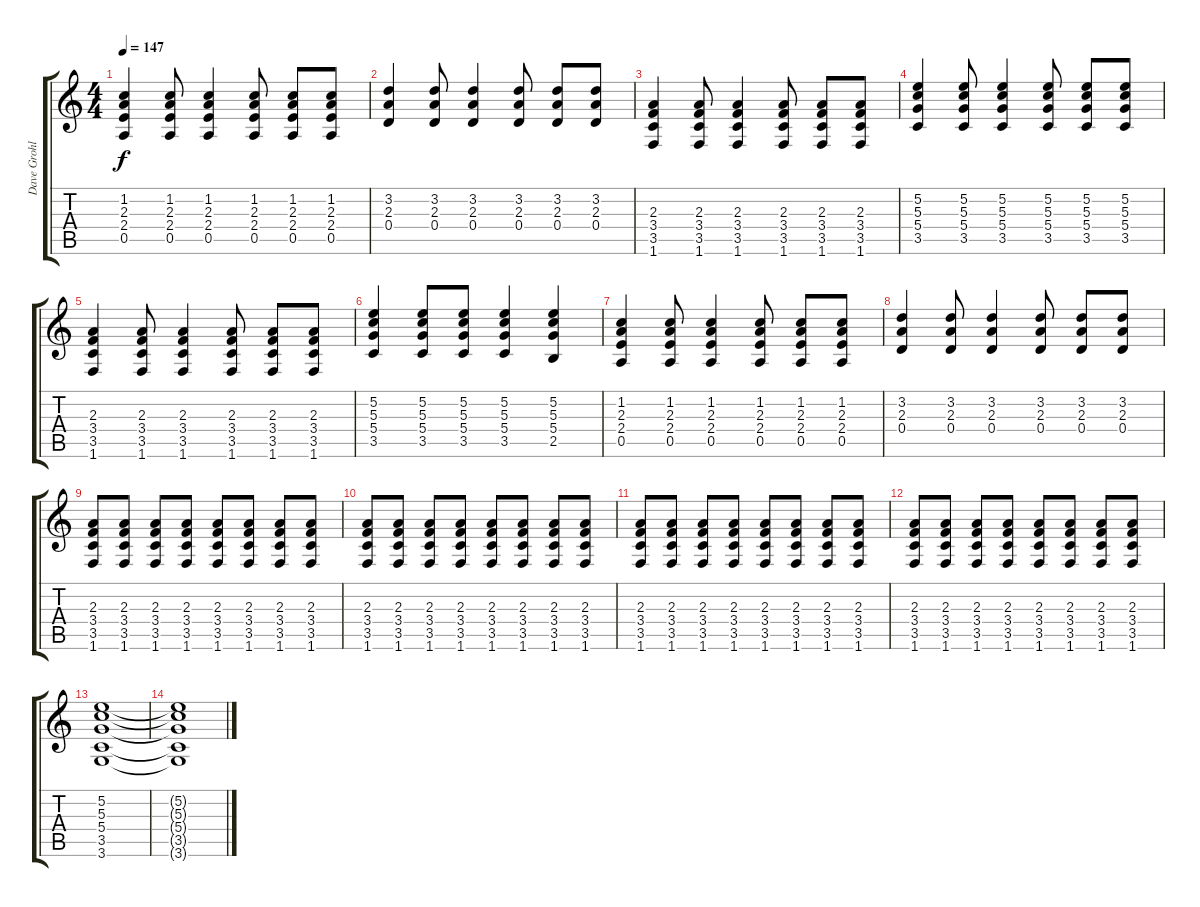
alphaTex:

\track ("Dave Grohl - Rhythm Guitar" "Dave Grohl") {instrument overdrivenguitar}
\staff {score tabs}
\tuning (E4 B3 G3 D3 A2 E2) {hide}
\ts (4 4)
\tempo 147
\clef g2
\ks c
(1.2 2.3 2.4 0.5).4{dy f} (1.2 2.3 2.4 0.5).8 (1.2 2.3 2.4 0.5).4 (1.2 2.3 2.4 0.5).8 (1.2 2.3 2.4 0.5).8 (1.2 2.3 2.4 0.5).8 |
(3.2 2.3 0.4).4 (3.2 2.3 0.4).8 (3.2 2.3 0.4).4 (3.2 2.3 0.4).8 (3.2 2.3 0.4).8 (3.2 2.3 0.4).8 |
(2.3 3.4 3.5 1.6).4 (2.3 3.4 3.5 1.6).8 (2.3 3.4 3.5 1.6).4 (2.3 3.4 3.5 1.6).8 (2.3 3.4 3.5 1.6).8 (2.3 3.4 3.5 1.6).8 |
(5.2 5.3 5.4 3.5).4 (5.2 5.3 5.4 3.5).8 (5.2 5.3 5.4 3.5).4 (5.2 5.3 5.4 3.5).8 (5.2 5.3 5.4 3.5).8 (5.2 5.3 5.4 3.5).8 |
(2.3 3.4 3.5 1.6).4 (2.3 3.4 3.5 1.6).8 (2.3 3.4 3.5 1.6).4 (2.3 3.4 3.5 1.6).8 (2.3 3.4 3.5 1.6).8 (2.3 3.4 3.5 1.6).8 |
(5.2 5.3 5.4 3.5).4 (5.2 5.3 5.4 3.5).8 (5.2 5.3 5.4 3.5).8 (5.2 5.3 5.4 3.5).4 (5.2 5.3 5.4 2.5).4 |
(1.2 2.3 2.4 0.5).4 (1.2 2.3 2.4 0.5).8 (1.2 2.3 2.4 0.5).4 (1.2 2.3 2.4 0.5).8 (1.2 2.3 2.4 0.5).8 (1.2 2.3 2.4 0.5).8 |
(3.2 2.3 0.4).4 (3.2 2.3 0.4).8 (3.2 2.3 0.4).4 (3.2 2.3 0.4).8 (3.2 2.3 0.4).8 (3.2 2.3 0.4).8 |
(2.3 3.4 3.5 1.6).8 (2.3 3.4 3.5 1.6).8 (2.3 3.4 3.5 1.6).8 (2.3 3.4 3.5 1.6).8 (2.3 3.4 3.5 1.6).8 (2.3 3.4 3.5 1.6).8 (2.3 3.4 3.5 1.6).8 (2.3 3.4 3.5 1.6).8 |
(2.3 3.4 3.5 1.6).8 (2.3 3.4 3.5 1.6).8 (2.3 3.4 3.5 1.6).8 (2.3 3.4 3.5 1.6).8 (2.3 3.4 3.5 1.6).8 (2.3 3.4 3.5 1.6).8 (2.3 3.4 3.5 1.6).8 (2.3 3.4 3.5 1.6).8 |
(2.3 3.4 3.5 1.6).8 (2.3 3.4 3.5 1.6).8 (2.3 3.4 3.5 1.6).8 (2.3 3.4 3.5 1.6).8 (2.3 3.4 3.5 1.6).8 (2.3 3.4 3.5 1.6).8 (2.3 3.4 3.5 1.6).8 (2.3 3.4 3.5 1.6).8 |
(2.3 3.4 3.5 1.6).8 (2.3 3.4 3.5 1.6).8 (2.3 3.4 3.5 1.6).8 (2.3 3.4 3.5 1.6).8 (2.3 3.4 3.5 1.6).8 (2.3 3.4 3.5 1.6).8 (2.3 3.4 3.5 1.6).8 (2.3 3.4 3.5 1.6).8 |
(5.2 5.3 5.4 3.5 3.6).1 |
(5.2{t} 5.3{t} 5.4{t} 3.5{t} 3.6{t}).1
